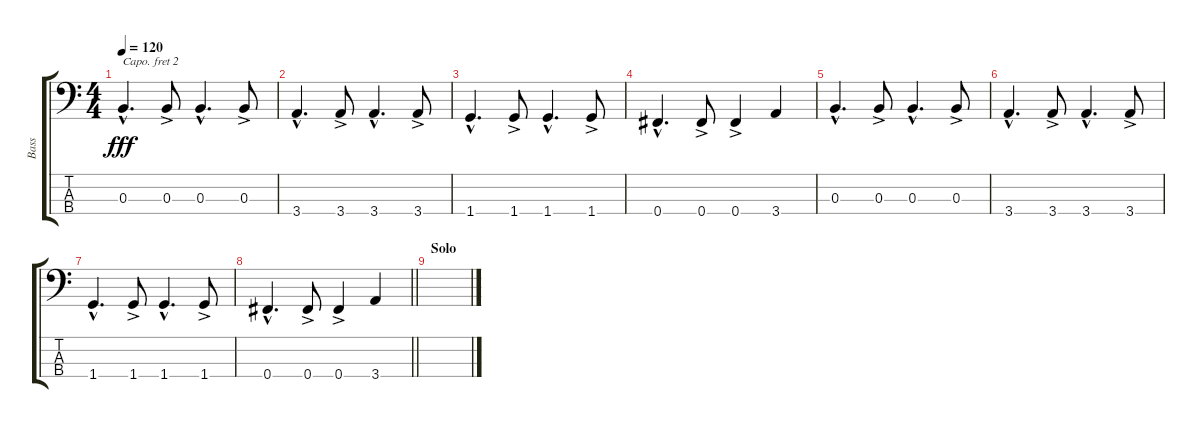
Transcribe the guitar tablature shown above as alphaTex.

\track ("Bass" "Bass") {instrument electricbassfinger}
\staff {score tabs}
\capo 2
\tuning (G2 D2 A1 E1) {hide}
\ts (4 4)
\tempo 120
\clef f4
\ks c
0.3{hac}.4{d dy fff} 0.3{ac}.8 0.3{hac}.4{d} 0.3{ac}.8 |
3.4{hac}.4{d} 3.4{ac}.8 3.4{hac}.4{d} 3.4{ac}.8 |
1.4{hac}.4{d} 1.4{ac}.8 1.4{hac}.4{d} 1.4{ac}.8 |
0.4{hac}.4{d} 0.4{ac}.8 0.4{ac}.4 3.4.4 |
0.3{hac}.4{d} 0.3{ac}.8 0.3{hac}.4{d} 0.3{ac}.8 |
3.4{hac}.4{d} 3.4{ac}.8 3.4{hac}.4{d} 3.4{ac}.8 |
1.4{hac}.4{d} 1.4{ac}.8 1.4{hac}.4{d} 1.4{ac}.8 |
\barLineRight lightlight
0.4{hac}.4{d} 0.4{ac}.8 0.4{ac}.4 3.4.4 |
\section ("" "Solo")
